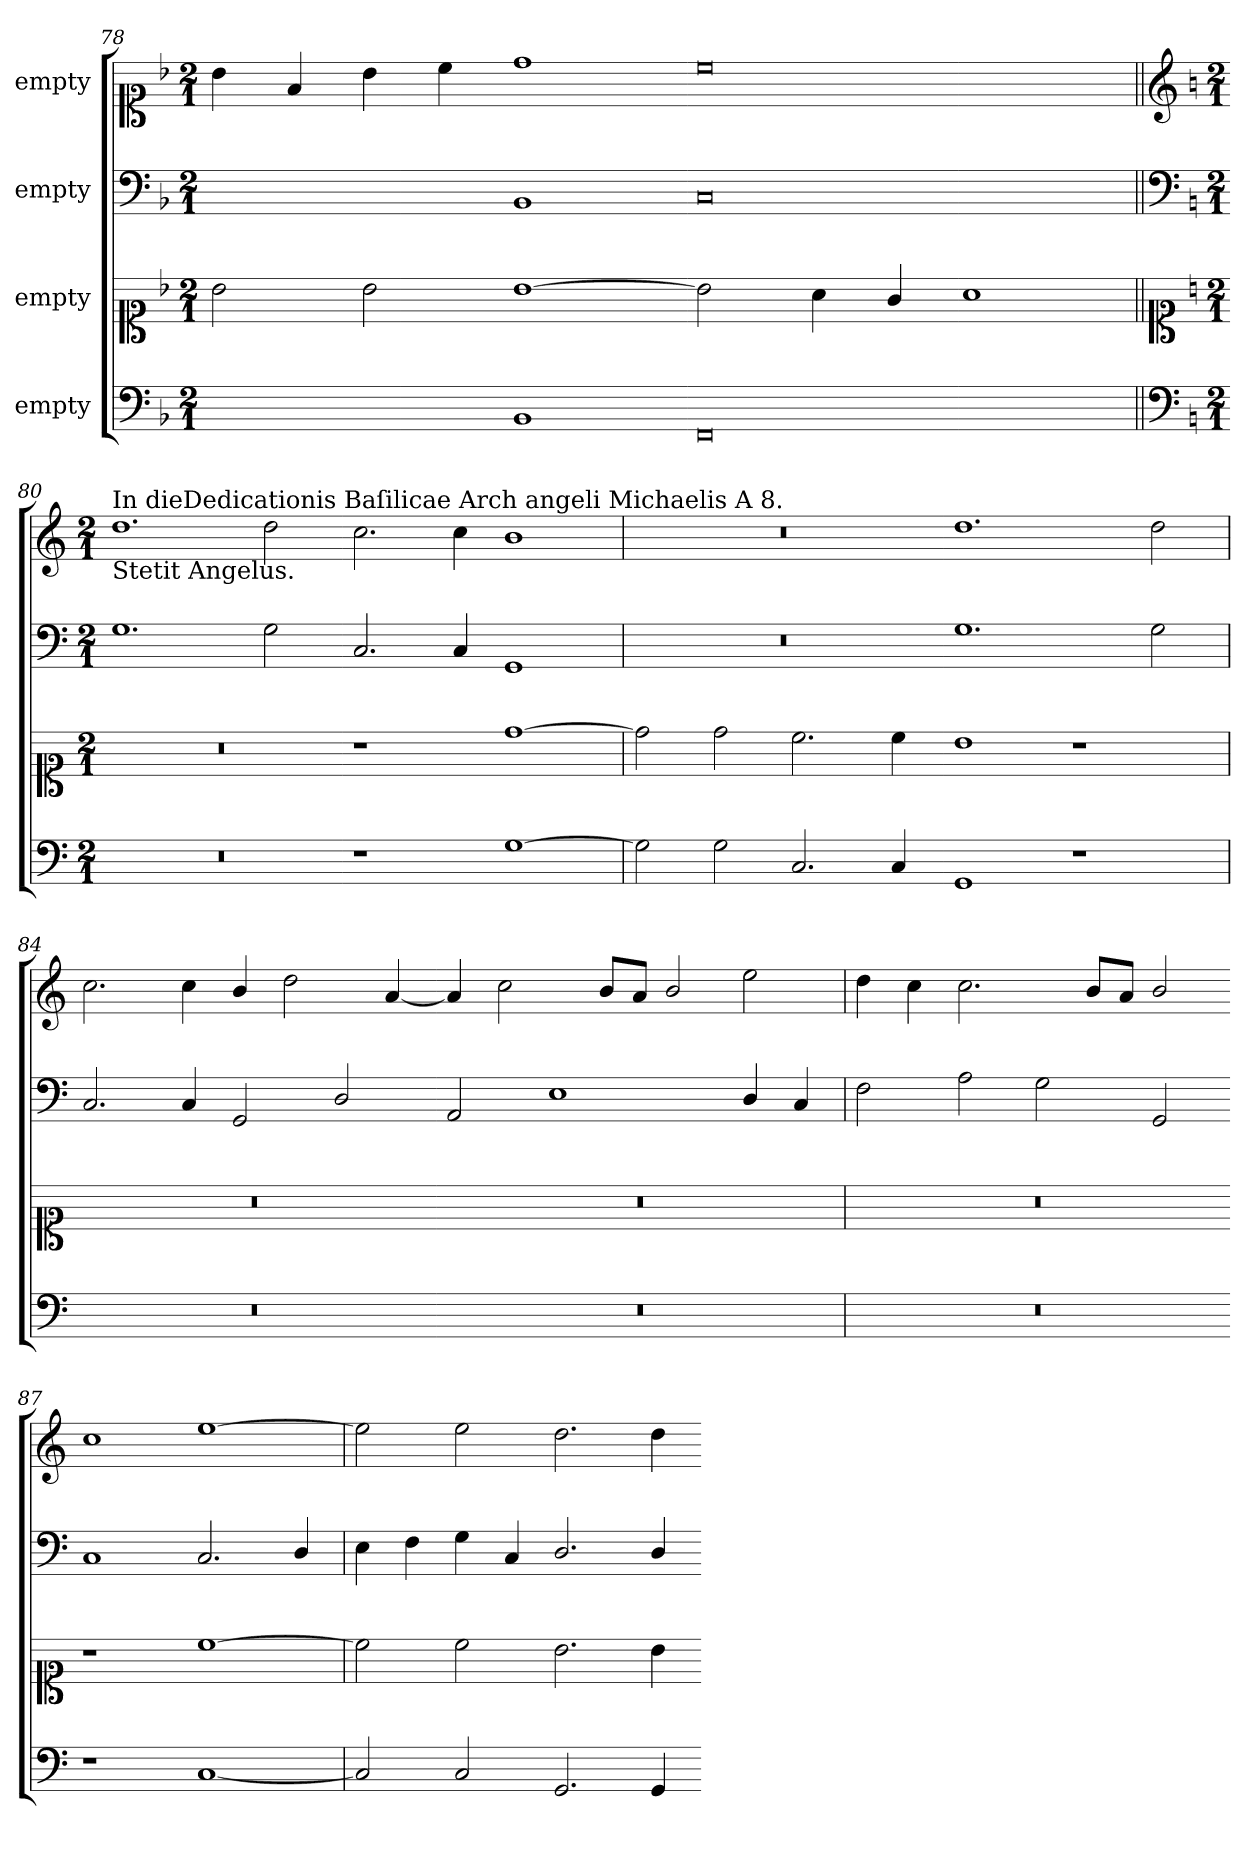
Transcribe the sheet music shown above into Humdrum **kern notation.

**kern	**kern	**kern	**kern
*part4	*part3	*part2	*part1
*staff4	*staff3	*staff2	*staff1
*I"empty	*I"empty	*I"empty	*I"empty
*clefF4	*clefC1	*clefF4	*clefC1
*k[b-]	*k[b-]	*k[b-]	*k[b-]
*F:	*F:	*F:	*F:
*M2/1	*M2/1	*M2/1	*M2/1
=78	=78	=78	=78
1ryy	2b-\	1ryy	4b-\
.	.	.	4f/
.	2b-\	.	4b-\
.	.	.	4cc\
1BB-	[1b-	1BB-	1dd
=79-	=79-	=79-	=79-
0FF	2b-]	0C	0cc
.	4a\	.	.
.	4g/	.	.
.	1a	.	.
=80||	=80||	=80||	=80||
*clefF4	*clefC1	*clefF4	*clefG2
*k[]	*k[]	*k[]	*k[]
*M2/1	*M2/1	*M2/1	*M2/1
!	!	!	!LO:TX:b:t=Stetit Angelus.
!	!	!	!LO:TX:a:t=In dieDedicationis Baſilicae Arch angeli Michaelis  A 8.
0r	0r	1.G	1.dd
.	.	2G\	2dd\
=81-	=81-	=81-	=81-
1r	1r	2.C/	2.cc\
.	.	4C/	4cc\
[1G	[1dd	1GG	1b
=82	=82	=82	=82
2G!\]	2dd]	0r	0r
2G\	2dd\	.	.
2.C/	2.cc\	.	.
4C/	4cc\	.	.
=83-	=83-	=83-	=83-
1GG	1b	1.G	1.dd
1r	1r	.	.
.	.	2G\	2dd\
=84	=84	=84	=84
0r	0r	2.C/	2.cc\
.	.	4C/	4cc\
.	.	2GG/	4b/
.	.	.	2dd\
.	.	2D/	.
.	.	.	[4a/
=85-	=85-	=85-	=85-
0r	0r	2AA/	4a/]
.	.	.	2cc\
.	.	1E	.
.	.	.	8b/L
.	.	.	8a/J
.	.	.	2b/
.	.	4D/	2ee\
.	.	4C/	.
=86	=86	=86	=86
0r	0r	2F\	4dd\
.	.	.	4cc\
.	.	2A\	2.cc\
.	.	2G\	.
.	.	.	8b/L
.	.	.	8a/J
.	.	2GG/	2b/
=87-	=87-	=87-	=87-
1r	1r	1C	1cc
[1C	[1cc	2.C/	[1ee
.	.	4D/	.
=88	=88	=88	=88
2C!/]	2cc!\]	4E\	2ee!\]
.	.	4F\	.
2C/	2cc\	4G\	2ee\
.	.	4C/	.
2.GG/	2.b\	2.D/	2.dd\
4GG/	4b\	4D/	4dd\
=-	=-	=-	=-
*-	*-	*-	*-
